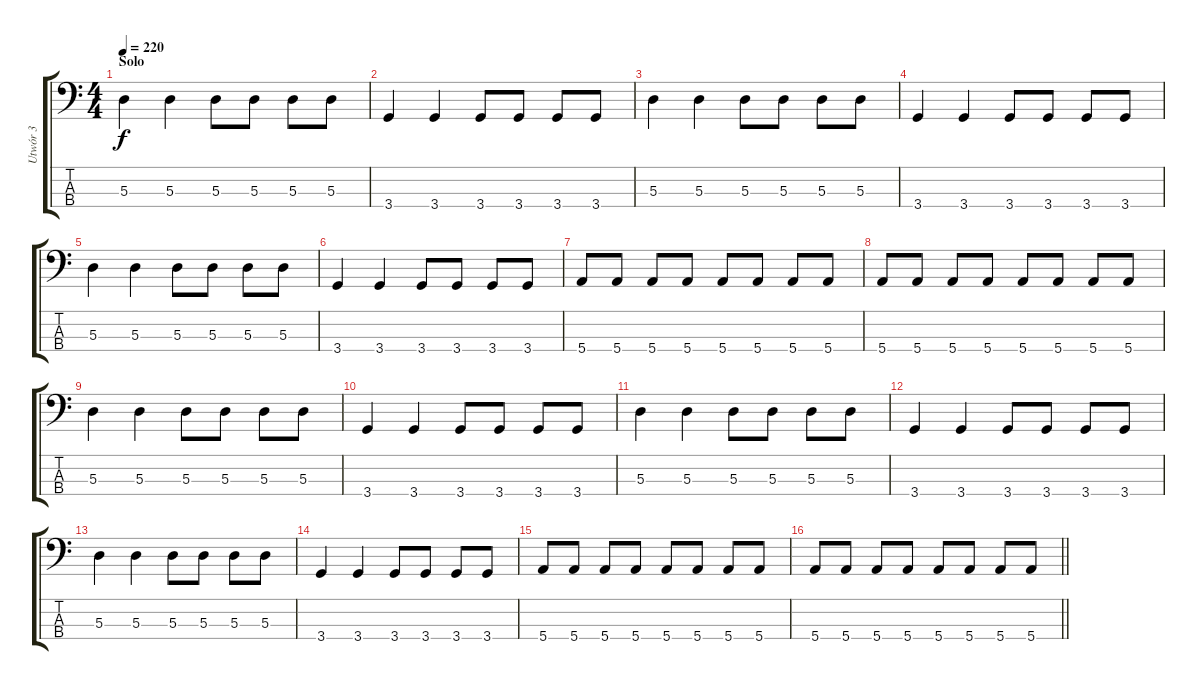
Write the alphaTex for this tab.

\track ("Utwór 3" "Utwór 3") {instrument electricbasspick}
\staff {score tabs}
\tuning (G2 D2 A1 E1) {hide}
\ts (4 4)
\section ("" "Solo")
\tempo 220
\clef f4
\ks c
5.3.4{dy f} 5.3.4 5.3.8 5.3.8 5.3.8 5.3.8 |
3.4.4 3.4.4 3.4.8 3.4.8 3.4.8 3.4.8 |
5.3.4 5.3.4 5.3.8 5.3.8 5.3.8 5.3.8 |
3.4.4 3.4.4 3.4.8 3.4.8 3.4.8 3.4.8 |
5.3.4 5.3.4 5.3.8 5.3.8 5.3.8 5.3.8 |
3.4.4 3.4.4 3.4.8 3.4.8 3.4.8 3.4.8 |
5.4.8 5.4.8 5.4.8 5.4.8 5.4.8 5.4.8 5.4.8 5.4.8 |
5.4.8 5.4.8 5.4.8 5.4.8 5.4.8 5.4.8 5.4.8 5.4.8 |
5.3.4 5.3.4 5.3.8 5.3.8 5.3.8 5.3.8 |
3.4.4 3.4.4 3.4.8 3.4.8 3.4.8 3.4.8 |
5.3.4 5.3.4 5.3.8 5.3.8 5.3.8 5.3.8 |
3.4.4 3.4.4 3.4.8 3.4.8 3.4.8 3.4.8 |
5.3.4 5.3.4 5.3.8 5.3.8 5.3.8 5.3.8 |
3.4.4 3.4.4 3.4.8 3.4.8 3.4.8 3.4.8 |
5.4.8 5.4.8 5.4.8 5.4.8 5.4.8 5.4.8 5.4.8 5.4.8 |
\barLineRight lightlight
5.4.8 5.4.8 5.4.8 5.4.8 5.4.8 5.4.8 5.4.8 5.4.8
